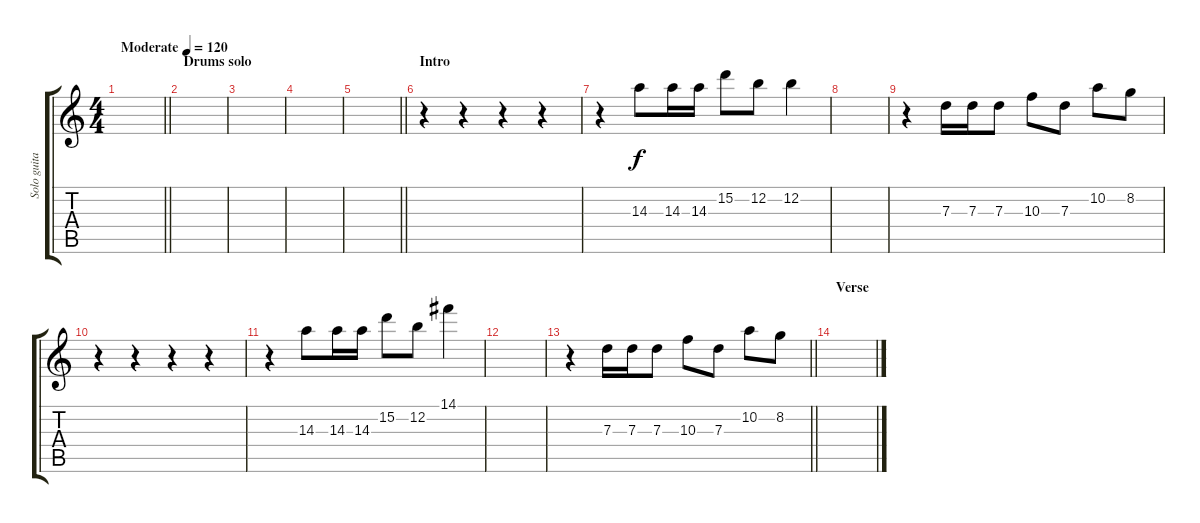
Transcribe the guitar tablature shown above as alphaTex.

\track ("Solo guitar" "Solo guita") {instrument distortionguitar}
\staff {score tabs}
\tuning (E4 B3 G3 D3 A2 E2) {hide}
\ts (4 4)
\tempo (120 "Moderate")
\clef g2
\barLineRight lightlight
\ks c
|
\section ("" "Drums solo")
|
|
|
\barLineRight lightlight
|
\section ("" "Intro")
r.4 r.4 r.4 r.4 |
r.4 14.3.8 14.3.16 14.3.16 15.2.8 12.2.8 12.2.4 |
|
r.4 7.3.16 7.3.16 7.3.8 10.3.8 7.3.8 10.2.8 8.2.8 |
r.4 r.4 r.4 r.4 |
r.4 14.3.8 14.3.16 14.3.16 15.2.8 12.2.8 14.1.4 |
|
\barLineRight lightlight
r.4 7.3.16 7.3.16 7.3.8 10.3.8 7.3.8 10.2.8 8.2.8 |
\section ("" "Verse")
